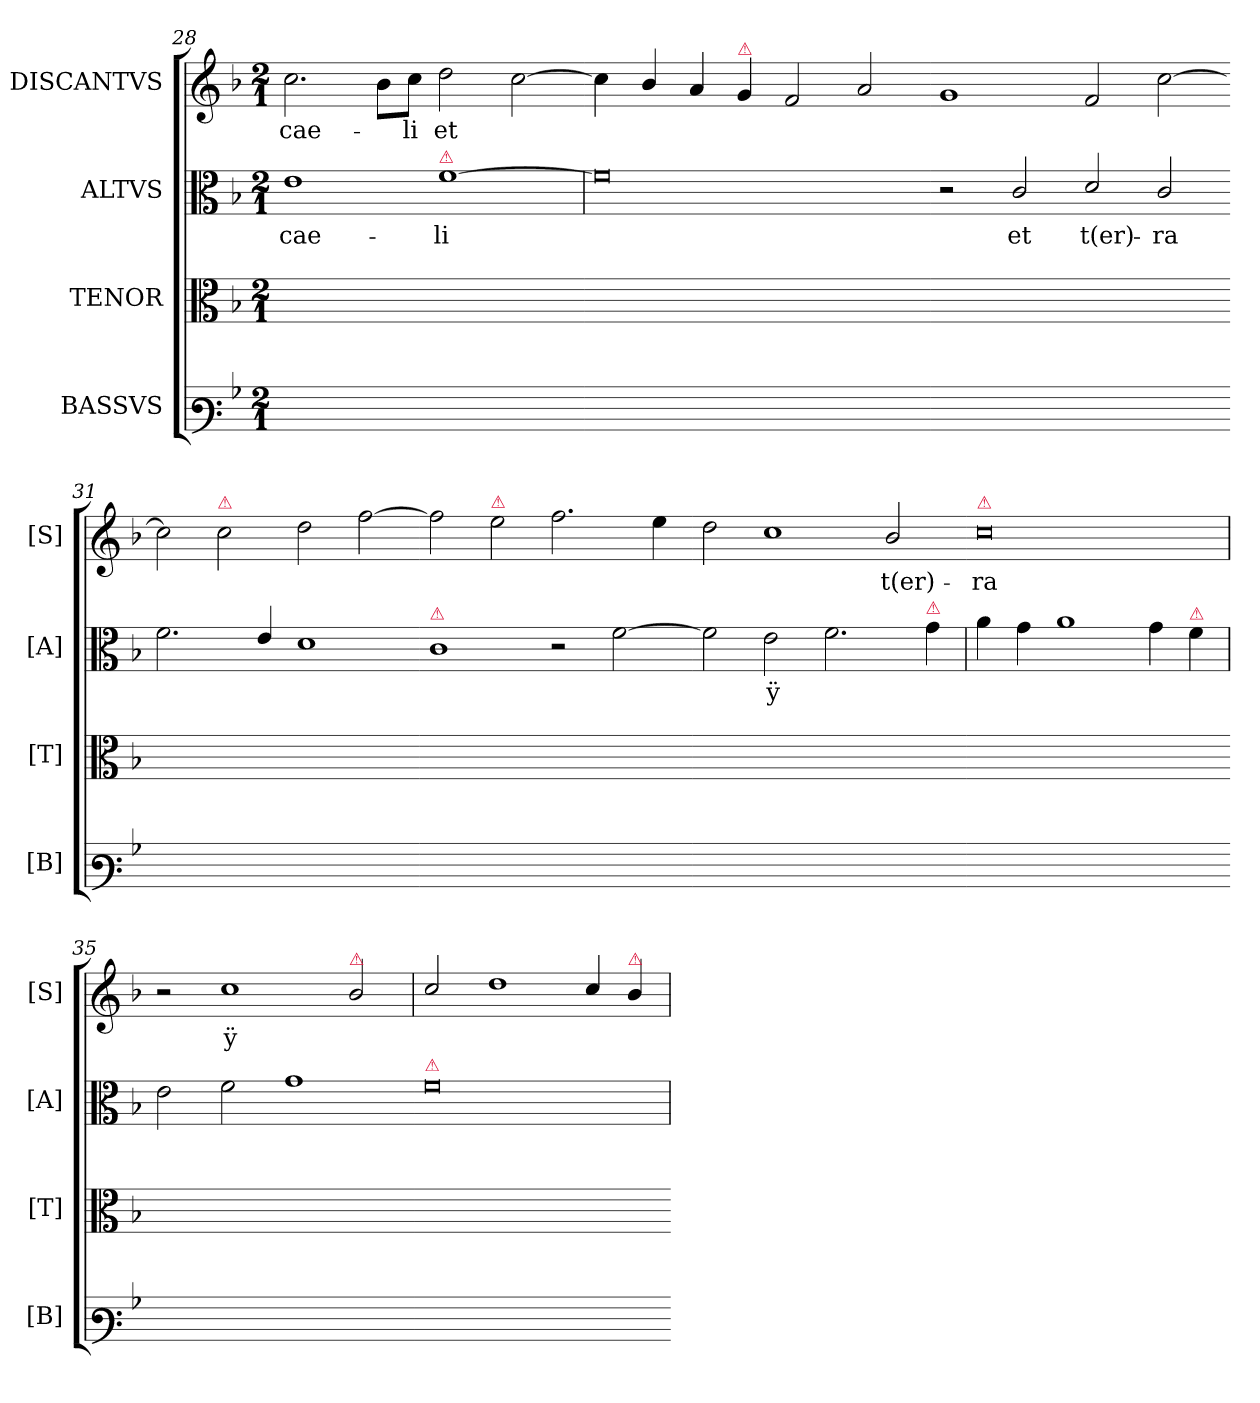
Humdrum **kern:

**kern	**kern	**kern	**text	**kern	**text
*part4	*part3	*part2	*part2	*part1	*part1
*staff4	*staff3	*staff2	*staff2	*staff1	*staff1
*I"BASSVS	*I"TENOR	*I"ALTVS	*	*I"DISCANTVS	*
*I'[B]	*I'[T]	*I'[A]	*	*I'[S]	*
*clefF3	*clefC3	*clefC3	*	*clefG2	*
*k[b-]	*k[b-]	*k[b-]	*	*k[b-]	*
*M2/1	*M2/1	*M2/1	*	*M2/1	*
=28	=28	=28	=28	=28	=28
0ryy	0ryy	1e	cae-	2.cc\	cae-
.	.	.	.	8b-\L	.
.	.	.	.	8cc\J	-li
!	!	!LO:TX:a:color=crimson:t=⚠	!	!	!
.	.	[1f	-li	2dd\	et
.	.	.	.	[2cc\	.
=29-	=29-	=29	=29-	=29-	=29-
0ryy	0ryy	0f]	.	4cc\]	.
.	.	.	.	4b-/	.
.	.	.	.	4a/	.
!	!	!	!	!LO:TX:a:color=crimson:t=⚠	!
.	.	.	.	4g/	.
.	.	.	.	2f/	.
.	.	.	.	2a/	.
=30-	=30-	=30-	=30-	=30-	=30-
0ryy	0ryy	2r	.	1g	.
.	.	2c/	et	.	.
.	.	2d/	t(er)-	2f/	.
.	.	2c/	-ra	[2cc\	.
=31-	=31-	=31-	=31-	=31-	=31-
0ryy	0ryy	2.f\	.	2cc\]	.
!	!	!	!	!LO:TX:a:color=crimson:t=⚠	!
.	.	.	.	2cc\	.
.	.	4e/	.	.	.
.	.	1d	.	2dd\	.
.	.	.	.	[2ff\	.
=32-	=32-	=32-	=32-	=32-	=32-
!	!	!LO:TX:a:color=crimson:t=⚠	!	!	!
0ryy	0ryy	1c	.	2ff\]	.
!	!	!	!	!LO:TX:a:color=crimson:t=⚠	!
.	.	.	.	2ee\	.
.	.	2r	.	2.ff\	.
.	.	[2f\	.	.	.
.	.	.	.	4ee\	.
=33-	=33-	=33-	=33-	=33-	=33-
0ryy	0ryy	2f\]	.	2dd\	.
.	.	2e\	ÿ	1cc	.
.	.	2.f\	.	.	.
.	.	.	.	2b-/	t(er)-
!	!	!LO:TX:a:color=crimson:t=⚠	!	!	!
.	.	4g\	.	.	.
=34-	=34-	=34	=34-	=34-	=34-
!	!	!	!	!LO:TX:a:color=crimson:t=⚠	!
0ryy	0ryy	4a\	.	0cc	-ra
.	.	4g\	.	.	.
.	.	1a	.	.	.
.	.	4g\	.	.	.
!	!	!LO:TX:a:color=crimson:t=⚠	!	!	!
.	.	4f\	.	.	.
=35-	=35-	=35	=35	=35	=35
0ryy	0ryy	2e\	.	2r	.
.	.	2f\	.	1cc	ÿ
.	.	1g	.	.	.
!	!	!	!	!LO:TX:a:color=crimson:t=⚠	!
.	.	.	.	2b-/	.
=36-	=36-	=36-	=36	=36	=36
!	!	!LO:TX:a:color=crimson:t=⚠	!	!	!
0ryy	0ryy	0f	.	2cc/	.
.	.	.	.	1dd	.
.	.	.	.	4cc/	.
!	!	!	!	!LO:TX:a:color=crimson:t=⚠	!
.	.	.	.	4b-/	.
=-	=-	=	=	=	=
*-	*-	*-	*-	*-	*-
